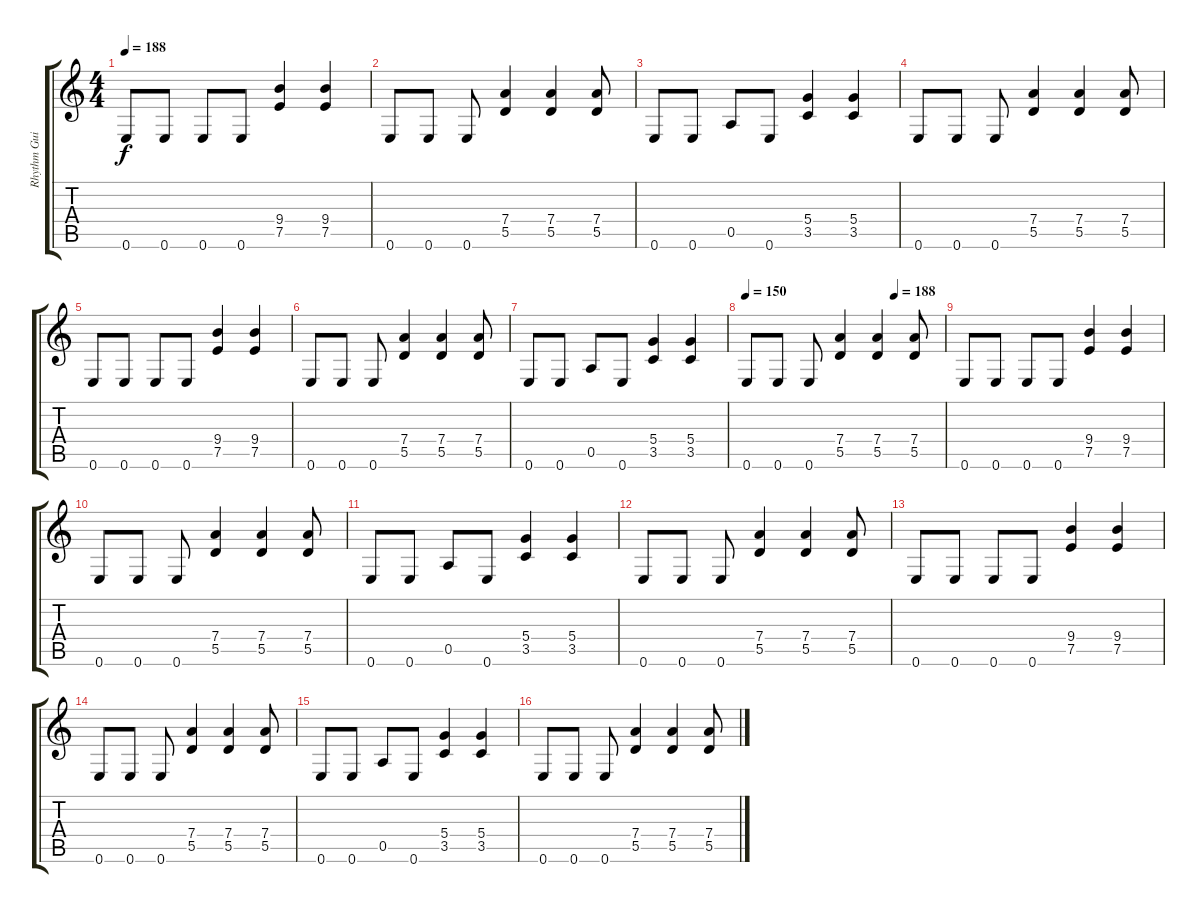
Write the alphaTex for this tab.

\track ("Rhythm Guitar" "Rhythm Gui") {instrument distortionguitar}
\staff {score tabs}
\tuning (E4 B3 G3 D3 A2 E2) {hide}
\ts (4 4)
\tempo 188
\clef g2
\ks c
0.6.8{dy f} 0.6.8 0.6.8 0.6.8 (9.4 7.5).4 (9.4 7.5).4 |
0.6.8 0.6.8 0.6.8 (7.4 5.5).4 (7.4 5.5).4 (7.4 5.5).8 |
0.6.8 0.6.8 0.5.8 0.6.8 (5.4 3.5).4 (5.4 3.5).4 |
0.6.8 0.6.8 0.6.8 (7.4 5.5).4 (7.4 5.5).4 (7.4 5.5).8 |
0.6.8 0.6.8 0.6.8 0.6.8 (9.4 7.5).4 (9.4 7.5).4 |
0.6.8 0.6.8 0.6.8 (7.4 5.5).4 (7.4 5.5).4 (7.4 5.5).8 |
0.6.8 0.6.8 0.5.8 0.6.8 (5.4 3.5).4 (5.4 3.5).4 |
\tempo 150
\tempo (188 0.75)
0.6.8 0.6.8 0.6.8 (7.4 5.5).4 (7.4 5.5).4 (7.4 5.5).8 |
0.6.8 0.6.8 0.6.8 0.6.8 (9.4 7.5).4 (9.4 7.5).4 |
0.6.8 0.6.8 0.6.8 (7.4 5.5).4 (7.4 5.5).4 (7.4 5.5).8 |
0.6.8 0.6.8 0.5.8 0.6.8 (5.4 3.5).4 (5.4 3.5).4 |
0.6.8 0.6.8 0.6.8 (7.4 5.5).4 (7.4 5.5).4 (7.4 5.5).8 |
0.6.8 0.6.8 0.6.8 0.6.8 (9.4 7.5).4 (9.4 7.5).4 |
0.6.8 0.6.8 0.6.8 (7.4 5.5).4 (7.4 5.5).4 (7.4 5.5).8 |
0.6.8 0.6.8 0.5.8 0.6.8 (5.4 3.5).4 (5.4 3.5).4 |
0.6.8 0.6.8 0.6.8 (7.4 5.5).4 (7.4 5.5).4 (7.4 5.5).8
